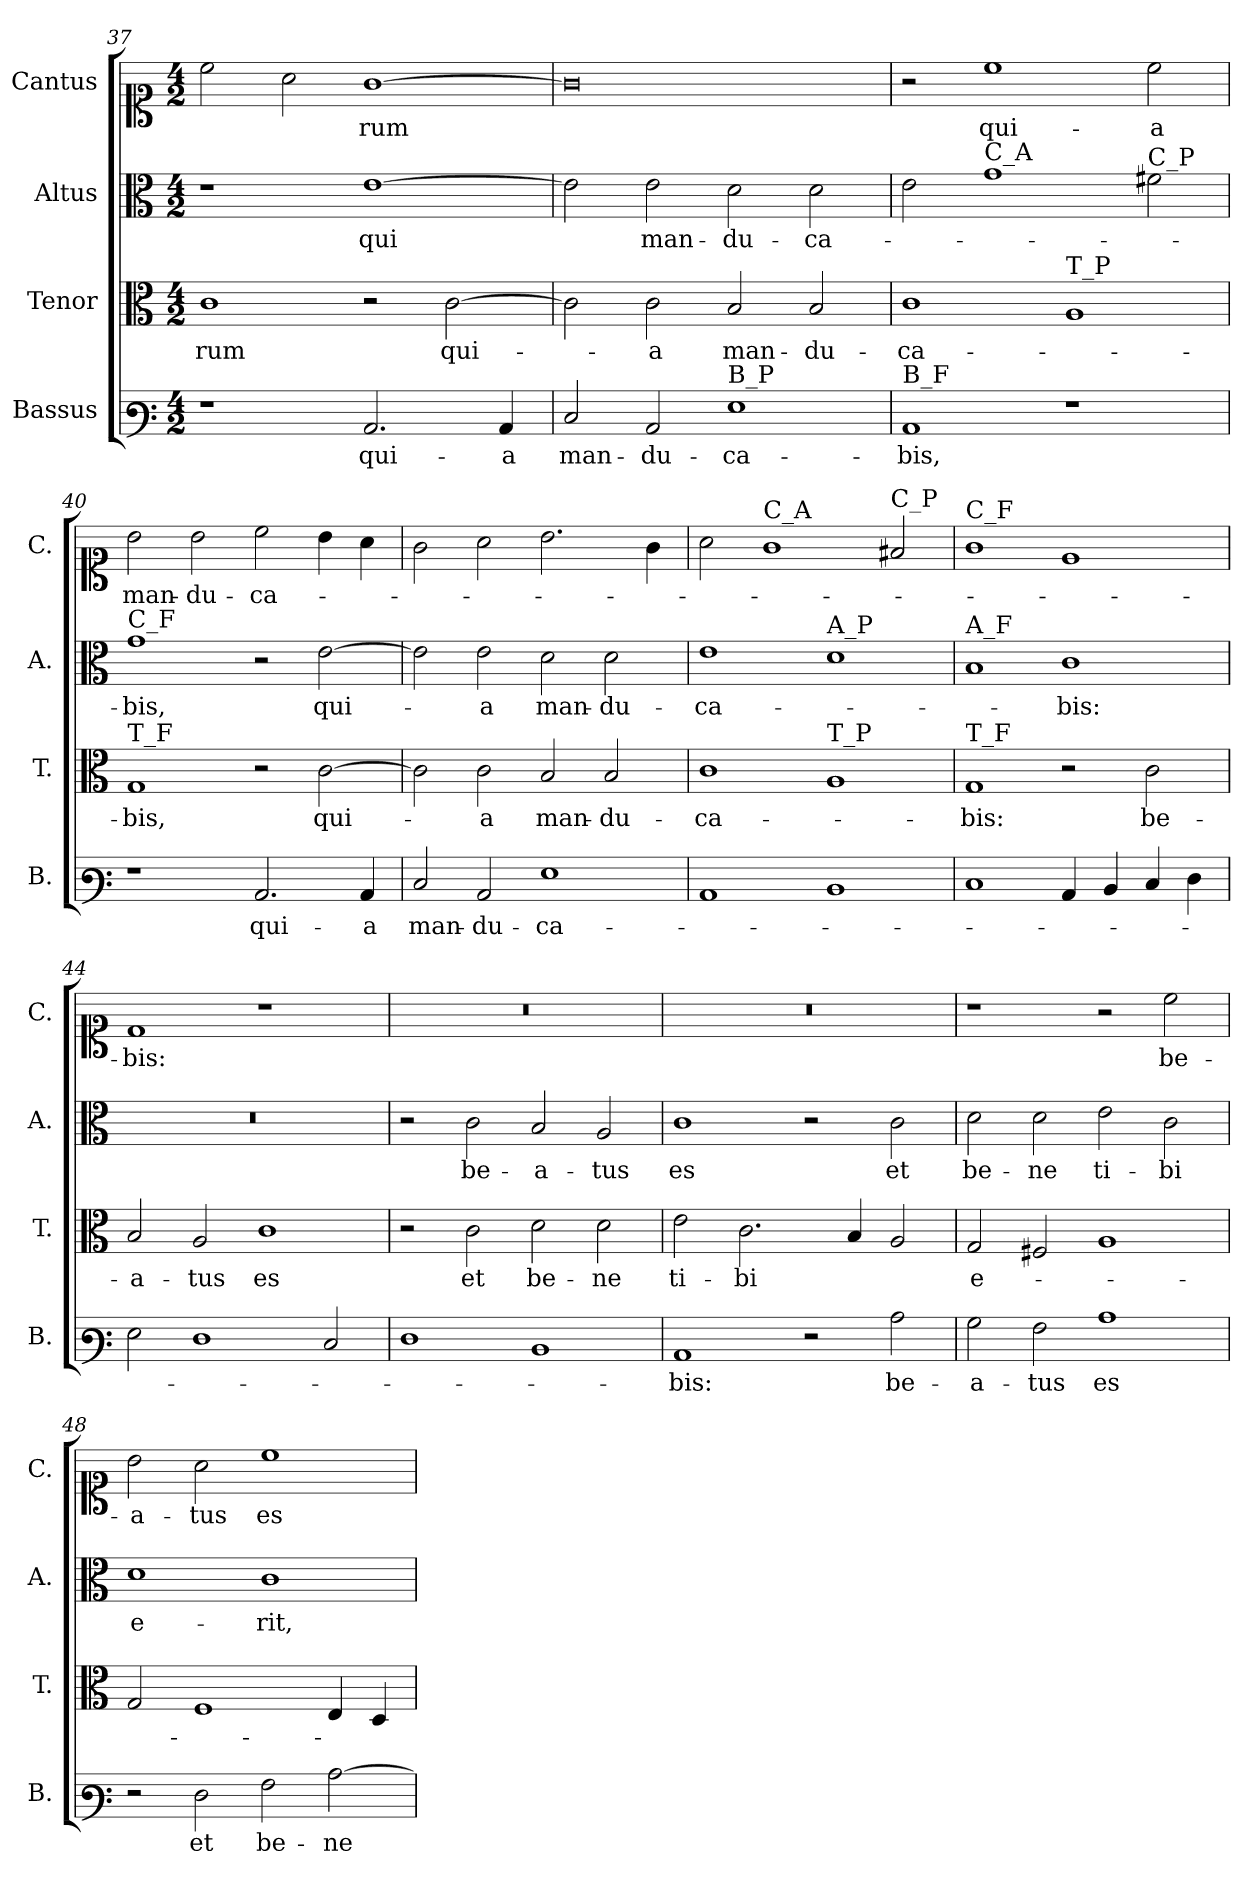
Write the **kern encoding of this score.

**kern	**text	**kern	**text	**kern	**text	**kern	**text
*part4	*part4	*part3	*part3	*part2	*part2	*part1	*part1
*staff4	*staff4	*staff3	*staff3	*staff2	*staff2	*staff1	*staff1
*I"Bassus	*	*I"Tenor	*	*I"Altus	*	*I"Cantus	*
*I'B.	*	*I'T.	*	*I'A.	*	*I'C.	*
*clefF3	*	*clefC3	*	*clefC3	*	*clefC1	*
*k[]	*	*k[]	*	*k[]	*	*k[]	*
*M4/2	*	*M4/2	*	*M4/2	*	*M4/2	*
=37	=37	=37	=37	=37	=37	=37	=37
1r	.	1c	-rum	1r	.	2cc\	.
.	.	.	.	.	.	2a\	.
2.C/	qui-	2r	.	[1e	qui	[1g	-rum
.	.	[2c\	qui-	.	.	.	.
4C/	-a	.	.	.	.	.	.
=38	=38	=38	=38	=38	=38	=38	=38
2E/	man-	2c\]	.	2e\]	.	0g]	.
2C/	-du-	2c\	-a	2e\	man-	.	.
!LO:TX:a:t=B_P	!	!	!	!	!	!	!
1G	-ca-	2B/	man-	2d\	-du-	.	.
.	.	2B/	-du-	2d\	-ca-	.	.
=39	=39	=39	=39	=39	=39	=39	=39
!LO:TX:a:t=B_F	!	!	!	!	!	!	!
1C	-bis,	1c	-ca-	2e\	.	2r	.
!	!	!	!	!LO:TX:a:t=C_A	!	!	!
.	.	.	.	1g	.	1cc	qui-
!	!	!LO:TX:a:t=T_P	!	!	!	!	!
1r	.	1A	.	.	.	.	.
!	!	!	!	!LO:TX:a:t=C_P	!	!	!
.	.	.	.	2f#X\	.	2cc\	-a
=40	=40	=40	=40	=40	=40	=40	=40
!	!	!	!	!LO:TX:a:t=C_F	!	!	!
!	!	!LO:TX:a:t=T_F	!	!	!	!	!
1r	.	1G	-bis,	1g	bis,	2b\	man-
.	.	.	.	.	.	2b\	-du-
2.C/	qui-	2r	.	2r	.	2cc\	-ca-
.	.	[2c\	qui-	[2e\	qui-	4b\	.
4C/	-a	.	.	.	.	4a\	.
=41	=41	=41	=41	=41	=41	=41	=41
2E/	man-	2c\]	.	2e\]	.	2g\	.
2C/	-du-	2c\	-a	2e\	-a	2a\	.
1G	-ca-	2B/	man-	2d\	man-	2.b\	.
.	.	2B/	-du-	2d\	-du-	.	.
.	.	.	.	.	.	4g\	.
=42	=42	=42	=42	=42	=42	=42	=42
1C	.	1c	-ca-	1e	-ca-	2a\	.
!	!	!	!	!	!	!LO:TX:a:t=C_A	!
.	.	.	.	.	.	1g	.
!	!	!	!	!LO:TX:a:t=A_P	!	!	!
!	!	!LO:TX:a:t=T_P	!	!	!	!	!
1D	.	1A	.	1d	.	.	.
!	!	!	!	!	!	!LO:TX:a:t=C_P	!
.	.	.	.	.	.	2f#X/	.
=43	=43	=43	=43	=43	=43	=43	=43
!	!	!	!	!	!	!LO:TX:a:t=C_F	!
!	!	!	!	!LO:TX:a:t=A_F	!	!	!
!	!	!LO:TX:a:t=T_F	!	!	!	!	!
1E	.	1G	-bis:	1B	.	1g	.
4C/	.	2r	.	1c	-bis:	1e	.
4D/	.	.	.	.	.	.	.
4E/	.	2c\	be-	.	.	.	.
4F\	.	.	.	.	.	.	.
=44	=44	=44	=44	=44	=44	=44	=44
!	!	!	!	!LO:N:vis=1	!	!	!
2G\	.	2B/	-a-	0r	.	1d	-bis:
1F	.	2A/	-tus	.	.	.	.
.	.	1c	es	.	.	1r	.
2E/	.	.	.	.	.	.	.
=45	=45	=45	=45	=45	=45	=45	=45
!	!	!	!	!	!	!LO:N:vis=1	!
1F	.	2r	.	2r	.	0r	.
.	.	2c\	et	2c\	be-	.	.
1D	.	2d\	be-	2B/	-a-	.	.
.	.	2d\	-ne	2A/	-tus	.	.
=46	=46	=46	=46	=46	=46	=46	=46
!	!	!	!	!	!	!LO:N:vis=1	!
1C	-bis:	2e\	ti-	1c	es	0r	.
.	.	2.c\	-bi	.	.	.	.
2r	.	.	.	2r	.	.	.
.	.	4B/	.	.	.	.	.
2c\	be-	2A/	.	2c\	et	.	.
=47	=47	=47	=47	=47	=47	=47	=47
2B\	-a-	2G/	e-	2d\	be-	1r	.
2A\	-tus	2F#X/	.	2d\	-ne	.	.
1c	es	1A	.	2e\	ti-	2r	.
.	.	.	.	2c\	-bi	2cc\	be-
=48	=48	=48	=48	=48	=48	=48	=48
2r	.	2G/	.	1d	e-	2b\	-a-
2F\	et	1F	.	.	.	2a\	-tus
2A\	be-	.	.	1c	-rit,	1cc	es
[2c\	-ne	4E/	.	.	.	.	.
.	.	4D/	.	.	.	.	.
=	=	=	=	=	=	=	=
*-	*-	*-	*-	*-	*-	*-	*-
